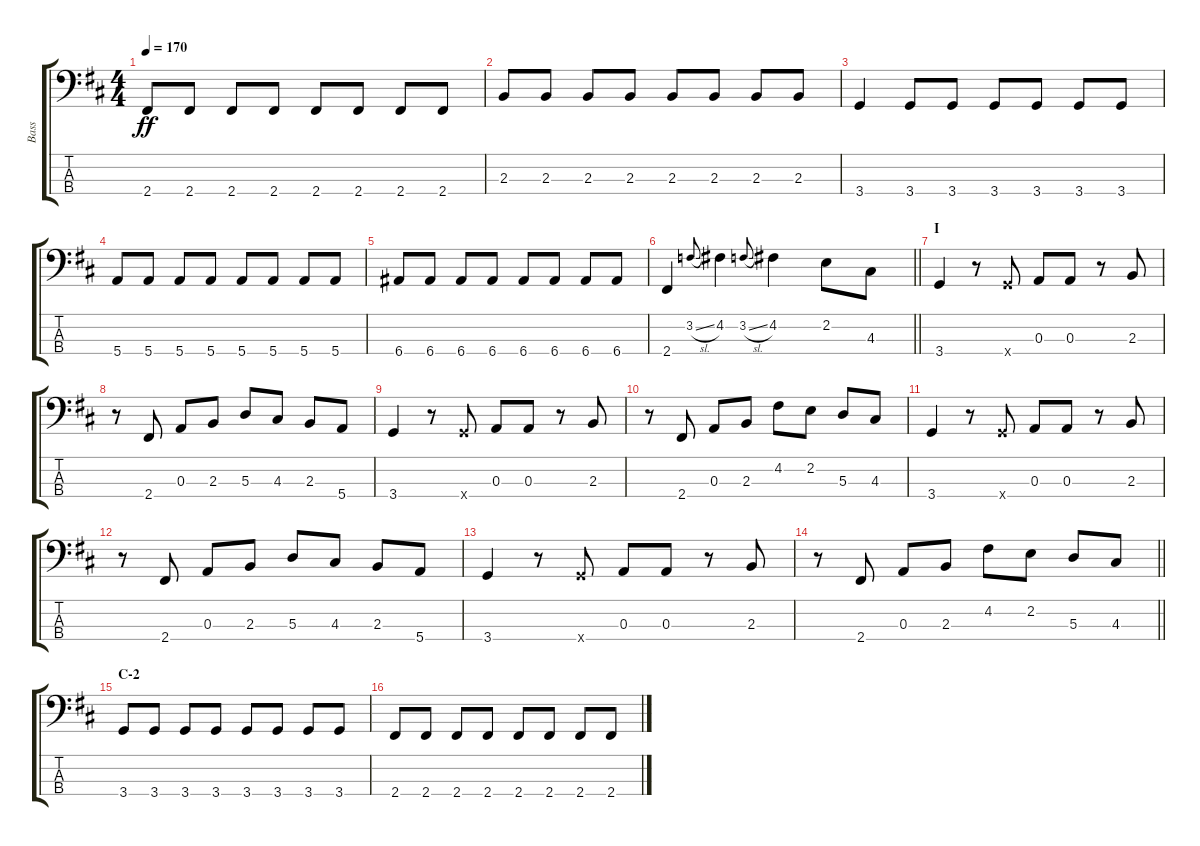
\track ("Bass" "Bass") {instrument electricbassfinger}
\staff {score tabs}
\tuning (G2 D2 A1 E1) {hide}
\ts (4 4)
\tempo 170
\clef f4
\ks d
2.4.8{dy ff} 2.4.8 2.4.8 2.4.8 2.4.8 2.4.8 2.4.8 2.4.8 |
2.3.8 2.3.8 2.3.8 2.3.8 2.3.8 2.3.8 2.3.8 2.3.8 |
3.4.4 3.4.8 3.4.8 3.4.8 3.4.8 3.4.8 3.4.8 |
5.4.8 5.4.8 5.4.8 5.4.8 5.4.8 5.4.8 5.4.8 5.4.8 |
6.4.8 6.4.8 6.4.8 6.4.8 6.4.8 6.4.8 6.4.8 6.4.8 |
\barLineRight lightlight
2.4.4 3.2{sl}.8{gr onbeat} 4.2.4 3.2{sl}.8{gr onbeat} 4.2.4 2.2.8 4.3.8 |
\section ("" "I")
3.4.4 r.8 3.4{x}.8 0.3.8 0.3.8 r.8 2.3.8 |
r.8 2.4.8 0.3.8 2.3.8 5.3.8 4.3.8 2.3.8 5.4.8 |
3.4.4 r.8 3.4{x}.8 0.3.8 0.3.8 r.8 2.3.8 |
r.8 2.4.8 0.3.8 2.3.8 4.2.8 2.2.8 5.3.8 4.3.8 |
3.4.4 r.8 3.4{x}.8 0.3.8 0.3.8 r.8 2.3.8 |
r.8 2.4.8 0.3.8 2.3.8 5.3.8 4.3.8 2.3.8 5.4.8 |
3.4.4 r.8 3.4{x}.8 0.3.8 0.3.8 r.8 2.3.8 |
\barLineRight lightlight
r.8 2.4.8 0.3.8 2.3.8 4.2.8 2.2.8 5.3.8 4.3.8 |
\section ("" "C-2")
3.4.8 3.4.8 3.4.8 3.4.8 3.4.8 3.4.8 3.4.8 3.4.8 |
2.4.8 2.4.8 2.4.8 2.4.8 2.4.8 2.4.8 2.4.8 2.4.8
